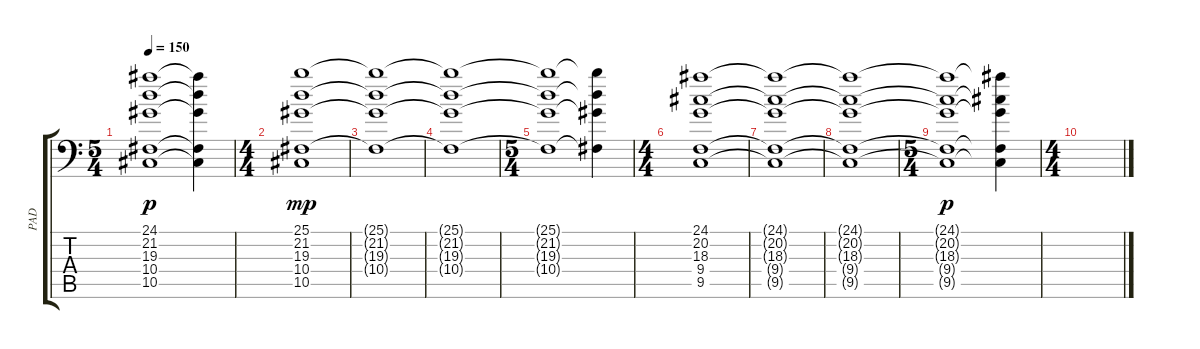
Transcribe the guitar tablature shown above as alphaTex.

\track ("PAD" "PAD") {instrument pad4choir}
\staff {score tabs}
\tuning (Bb3 F3 Db3 Ab2 Eb2 Ab1) {hide}
\ts (5 4)
\tempo 150
\clef f4
\ks c
(24.1{t} 21.2{t} 19.3{t} 10.4{t} 10.5{t}).1{dy p} (24.1{t} 21.2{t} 19.3{t} 10.4{t} 10.5{t}).4 |
\ts (4 4)
(25.1 21.2 19.3 10.4 10.5).1{dy mp} |
(25.1{t} 21.2{t} 19.3{t} 10.4{t}).1 |
(25.1{t} 21.2{t} 19.3{t} 10.4{t}).1 |
\ts (5 4)
(25.1{t} 21.2{t} 19.3{t} 10.4{t}).1 (25.1{t} 21.2{t} 19.3{t} 10.4{t}).4 |
\ts (4 4)
(24.1 20.2 18.3 9.4 9.5).1 |
(24.1{t} 20.2{t} 18.3{t} 9.4{t} 9.5{t}).1 |
(24.1{t} 20.2{t} 18.3{t} 9.4{t} 9.5{t}).1 |
\ts (5 4)
(24.1{t} 20.2{t} 18.3{t} 9.4{t} 9.5{t}).1{dy p} (24.1{t} 20.2{t} 18.3{t} 9.4{t} 9.5{t}).4 |
\ts (4 4)
